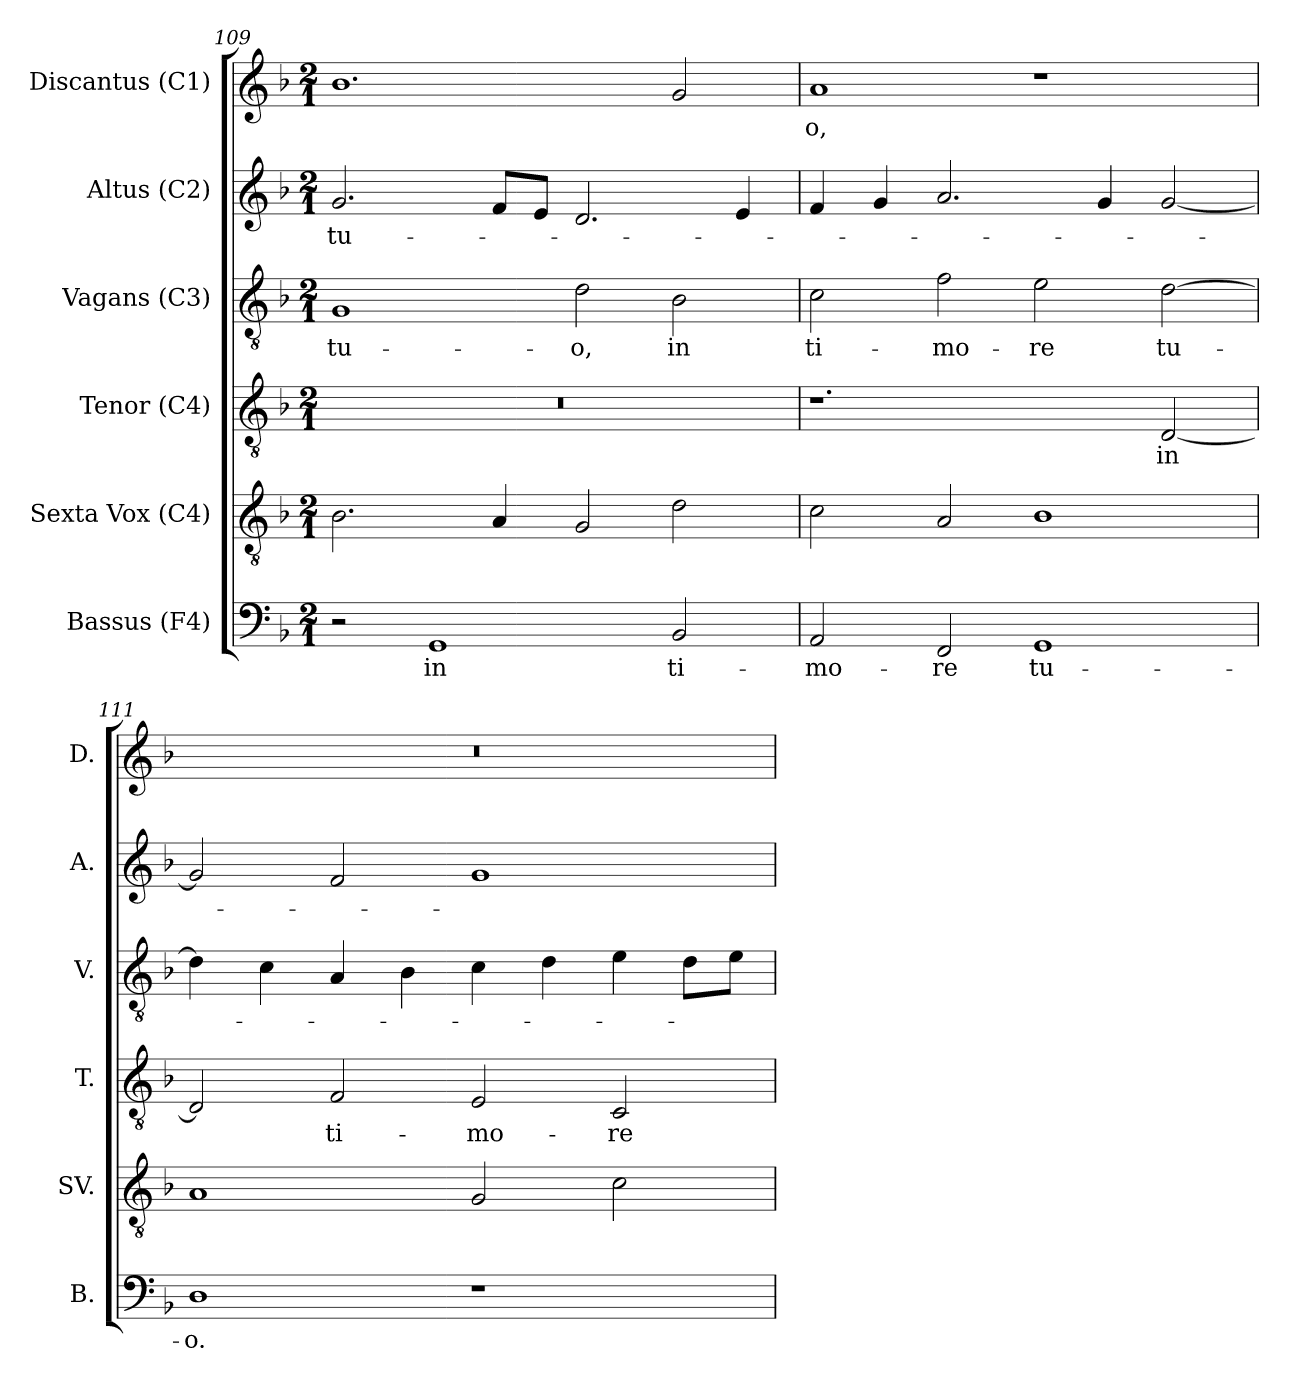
**kern	**text	**kern	**kern	**text	**kern	**text	**kern	**text	**kern	**text
*part6	*part6	*part5	*part4	*part4	*part3	*part3	*part2	*part2	*part1	*part1
*staff6	*staff6	*staff5	*staff4	*staff4	*staff3	*staff3	*staff2	*staff2	*staff1	*staff1
*I"Bassus (F4)	*	*I"Sexta Vox (C4)	*I"Tenor (C4)	*	*I"Vagans (C3)	*	*I"Altus (C2)	*	*I"Discantus (C1)	*
*I'B.	*	*I'SV.	*I'T.	*	*I'V.	*	*I'A.	*	*I'D.	*
*clefF4	*	*clefGv2	*clefGv2	*	*clefGv2	*	*clefG2	*	*clefG2	*
*	*	*	*	*	*ITrd7c12	*	*ITrd7c12	*	*	*
*k[b-]	*	*k[b-]	*k[b-]	*	*k[b-]	*	*k[b-]	*	*k[b-]	*
*F:	*	*F:	*F:	*	*F:	*	*F:	*	*F:	*
*M2/1	*	*M2/1	*M2/1	*	*M2/1	*	*M2/1	*	*M2/1	*
=109	=109	=109	=109	=109	=109	=109	=109	=109	=109	=109
!	!	!	!LO:N:vis=1	!	!	!	!	!	!	!
!	!	!	!	!	!	!LO:LY:b:color=#000000	!	!	!	!
!	!	!	!	!	!	!	!	!LO:LY:b:color=#000000	!	!
2r	.	2.B-i\	0r	.	1GGi	tu-	2.Gi/	tu-	1.b-i	.
!	!LO:LY:b:color=#000000	!	!	!	!	!	!	!	!	!
1GGi	in	.	.	.	.	.	.	.	.	.
.	.	4Ai/	.	.	.	.	8Fi/L	.	.	.
.	.	.	.	.	.	.	8Ei/J	.	.	.
!	!	!	!	!	!	!LO:LY:b:color=#000000	!	!	!	!
.	.	2Gi/	.	.	2Di\	-o,	2.Di/	.	.	.
!	!LO:LY:b:color=#000000	!	!	!	!	!	!	!	!	!
!	!	!	!	!	!	!LO:LY:b:color=#000000	!	!	!	!
2BB-i/	ti-	2di\	.	.	2BB-i\	in	.	.	2gi/	.
.	.	.	.	.	.	.	4Ei/	.	.	.
=110	=110	=110	=110	=110	=110	=110	=110	=110	=110	=110
!	!LO:LY:b:color=#000000	!	!	!	!	!	!	!	!	!
!	!	!	!	!	!	!LO:LY:b:color=#000000	!	!	!	!
!	!	!	!	!	!	!	!	!	!	!LO:LY:b:color=#000000
2AAi/	-mo-	2ci\	1.r	.	2Ci\	ti-	4Fi/	.	1ai	-o,
.	.	.	.	.	.	.	4Gi/	.	.	.
!	!LO:LY:b:color=#000000	!	!	!	!	!	!	!	!	!
!	!	!	!	!	!	!LO:LY:b:color=#000000	!	!	!	!
2FFi/	-re	2Ai/	.	.	2Fi\	-mo-	2.Ai/	.	.	.
!	!LO:LY:b:color=#000000	!	!	!	!	!	!	!	!	!
!	!	!	!	!	!	!LO:LY:b:color=#000000	!	!	!	!
1GGi	tu-	1B-i	.	.	2Ei\	-re	.	.	1r	.
.	.	.	.	.	.	.	4Gi/	.	.	.
!	!	!	!	!LO:LY:b:color=#000000	!	!	!	!	!	!
!	!	!	!	!	!	!LO:LY:b:color=#000000	!	!	!	!
.	.	.	[2Di/	in	[2Di\	tu-	[2Gi/	.	.	.
=111	=111	=111	=111	=111	=111	=111	=111	=111	=111	=111
!	!LO:LY:b:color=#000000	!	!	!	!	!	!	!	!LO:N:vis=1	!
1Di	-o.	1Ai	2Di/]	.	4Di\]	.	2Gi/]	.	0r	.
.	.	.	.	.	4Ci\	.	.	.	.	.
!	!	!	!	!LO:LY:b:color=#000000	!	!	!	!	!	!
.	.	.	2Fi/	ti-	4AAi/	.	2Fi/	.	.	.
.	.	.	.	.	4BB-i\	.	.	.	.	.
!	!	!	!	!LO:LY:b:color=#000000	!	!	!	!	!	!
1r	.	2Gi/	2Ei/	-mo-	4Ci\	.	1Gi	.	.	.
.	.	.	.	.	4Di\	.	.	.	.	.
!	!	!	!	!LO:LY:b:color=#000000	!	!	!	!	!	!
.	.	2ci\	2Ci/	-re	4Ei\	.	.	.	.	.
.	.	.	.	.	8Di\L	.	.	.	.	.
.	.	.	.	.	8Ei\J	.	.	.	.	.
=	=	=	=	=	=	=	=	=	=	=
*-	*-	*-	*-	*-	*-	*-	*-	*-	*-	*-
